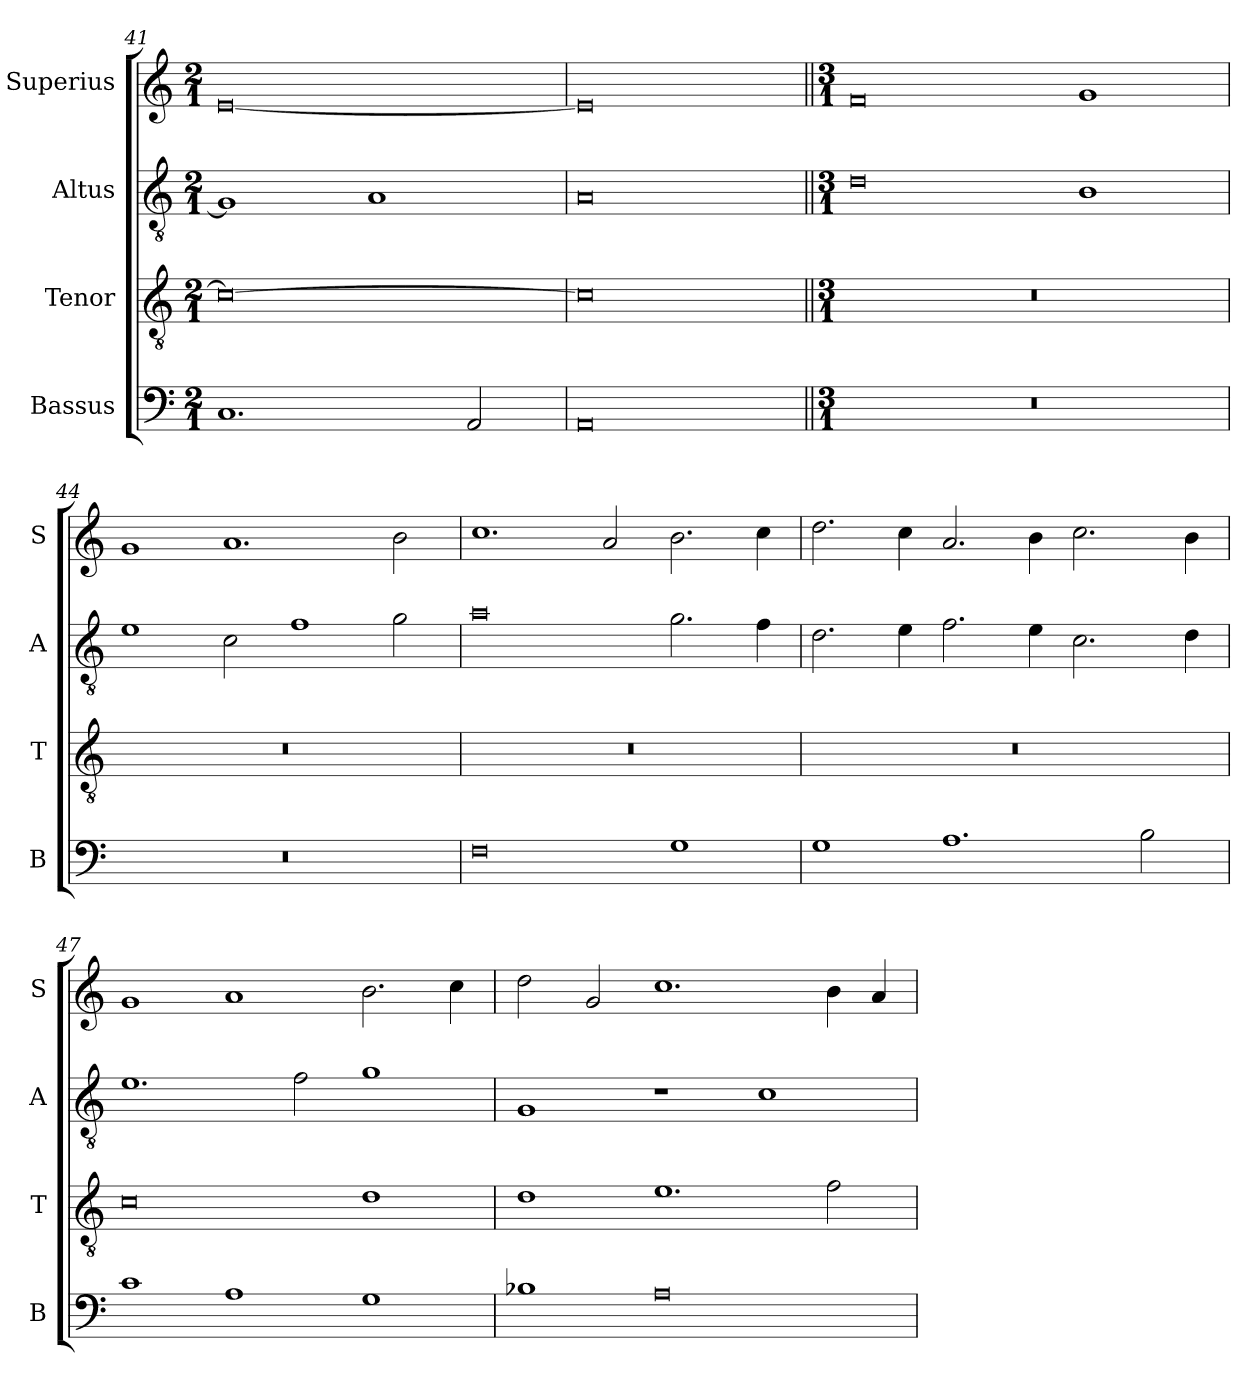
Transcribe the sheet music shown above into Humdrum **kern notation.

**kern	**kern	**kern	**kern
*part4	*part3	*part2	*part1
*staff4	*staff3	*staff2	*staff1
*I"Bassus	*I"Tenor	*I"Altus	*I"Superius
*I'B	*I'T	*I'A	*I'S
*clefF4	*clefGv2	*clefGv2	*clefG2
*k[]	*k[]	*k[]	*k[]
*M2/1	*M2/1	*M2/1	*M2/1
=41	=41	=41	=41
1.C	0c_	1G]	[0e
.	.	1A	.
2AA/	.	.	.
=42	=42	=42	=42
0AA	0c]	0A	0e]
!!LO:LB:g=z
=43||	=43||	=43||	=43||
*M3/1	*M3/1	*M3/1	*M3/1
0.r	0.r	0d	0f
.	.	1B	1g
=44	=44	=44	=44
0.r	0.r	1e	1g
.	.	2c\	1.a
.	.	1f	.
.	.	2g\	2b\
=45	=45	=45	=45
0F	0.r	0a	1.cc
.	.	.	2a/
1G	.	2.g\	2.b\
.	.	4f\	4cc\
=46	=46	=46	=46
1G	0.r	2.d\	2.dd\
.	.	4e\	4cc\
1.A	.	2.f\	2.a/
.	.	4e\	4b\
.	.	2.c\	2.cc\
2B\	.	.	.
.	.	4d\	4b\
=47	=47	=47	=47
1c	0c	1.e	1g
1A	.	.	1a
.	.	2f\	.
1G	1d	1g	2.b\
.	.	.	4cc\
=48	=48	=48	=48
1B-X	1d	1G	2dd\
.	.	.	2g/
0A	1.e	1r	1.cc
.	.	1c	.
.	2f\	.	4b\
.	.	.	4a/
=	=	=	=
*-	*-	*-	*-
